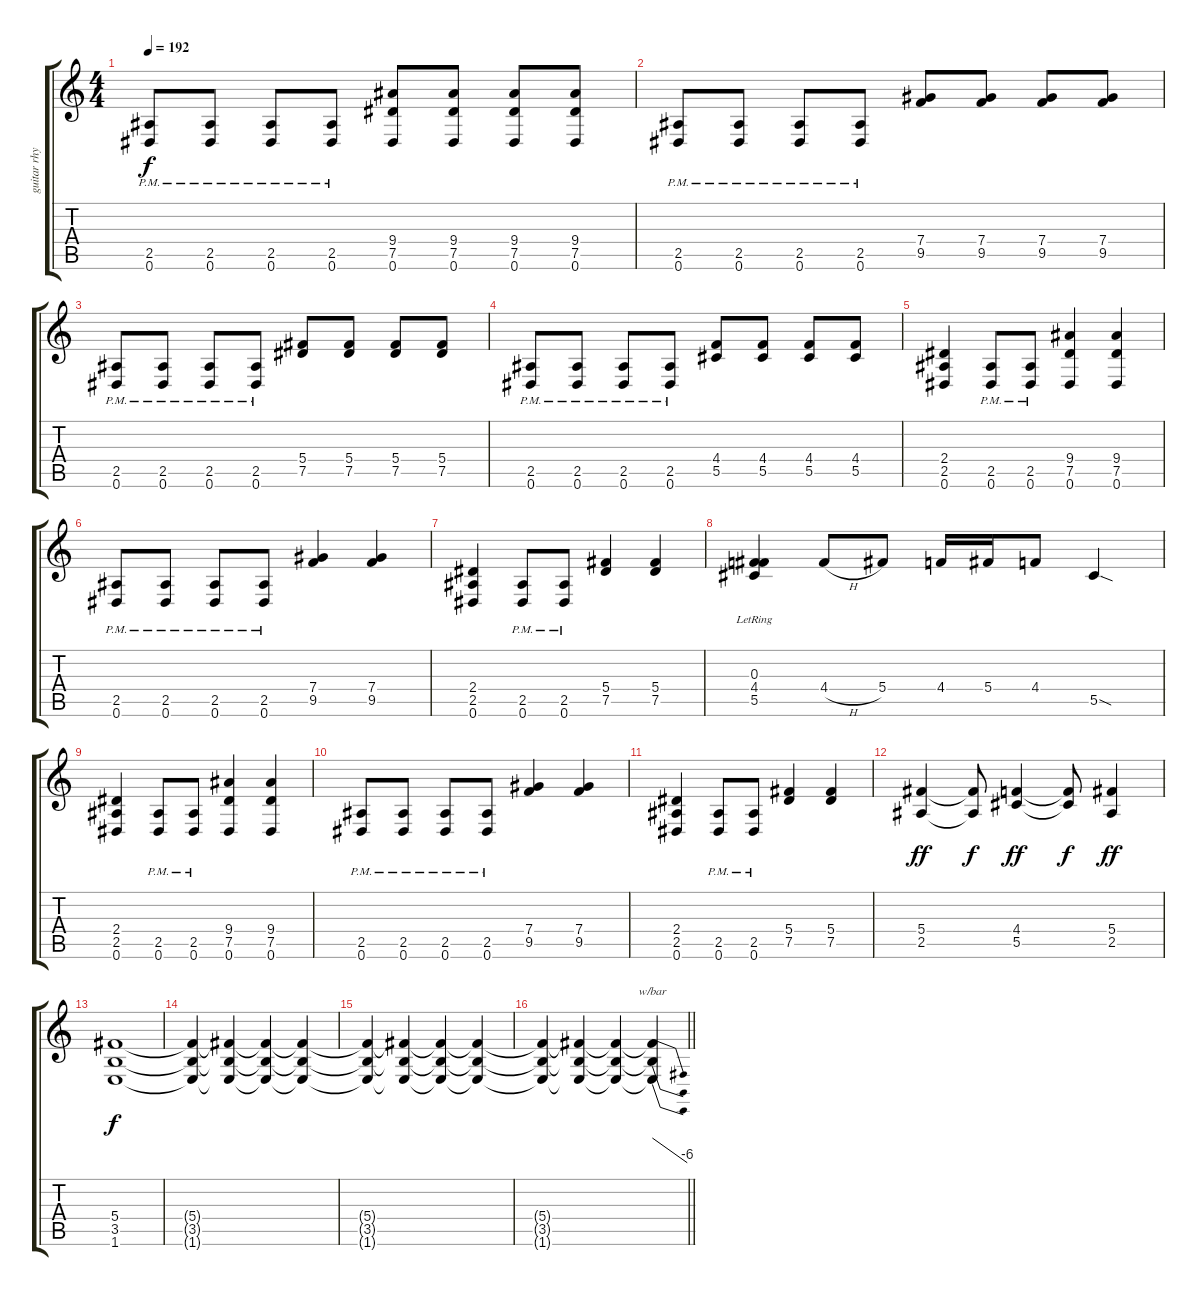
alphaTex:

\track ("guitar rhythm 2" "guitar rhy") {instrument overdrivenguitar}
\staff {score tabs}
\tuning (Eb4 Bb3 Gb3 Db3 Ab2 Eb2) {hide}
\ts (4 4)
\tempo 192
\clef g2
\ks c
(2.5{pm} 0.6{pm}).8{dy f} (2.5{pm} 0.6{pm}).8 (2.5{pm} 0.6{pm}).8 (2.5{pm} 0.6{pm}).8 (9.4 7.5 0.6).8 (9.4 7.5 0.6).8 (9.4 7.5 0.6).8 (9.4 7.5 0.6).8 |
(2.5{pm} 0.6{pm}).8 (2.5{pm} 0.6{pm}).8 (2.5{pm} 0.6{pm}).8 (2.5{pm} 0.6{pm}).8 (7.4 9.5).8 (7.4 9.5).8 (7.4 9.5).8 (7.4 9.5).8 |
(2.5{pm} 0.6{pm}).8 (2.5{pm} 0.6{pm}).8 (2.5{pm} 0.6{pm}).8 (2.5{pm} 0.6{pm}).8 (5.4 7.5).8 (5.4 7.5).8 (5.4 7.5).8 (5.4 7.5).8 |
(2.5{pm} 0.6{pm}).8 (2.5{pm} 0.6{pm}).8 (2.5{pm} 0.6{pm}).8 (2.5{pm} 0.6{pm}).8 (4.4 5.5).8 (4.4 5.5).8 (4.4 5.5).8 (4.4 5.5).8 |
(2.4 2.5 0.6).4 (2.5{pm} 0.6{pm}).8 (2.5{pm} 0.6{pm}).8 (9.4 7.5 0.6).4 (9.4 7.5 0.6).4 |
(2.5{pm} 0.6{pm}).8 (2.5{pm} 0.6{pm}).8 (2.5{pm} 0.6{pm}).8 (2.5{pm} 0.6{pm}).8 (7.4 9.5).4 (7.4 9.5).4 |
(2.4 2.5 0.6).4 (2.5{pm} 0.6{pm}).8 (2.5{pm} 0.6{pm}).8 (5.4 7.5).4 (5.4 7.5).4 |
(0.3{lr} 4.4 5.5).4 4.4{h}.8 5.4.8 4.4.16 5.4.16 4.4.8 5.5{sod}.4 |
(2.4 2.5 0.6).4 (2.5{pm} 0.6{pm}).8 (2.5{pm} 0.6{pm}).8 (9.4 7.5 0.6).4 (9.4 7.5 0.6).4 |
(2.5{pm} 0.6{pm}).8 (2.5{pm} 0.6{pm}).8 (2.5{pm} 0.6{pm}).8 (2.5{pm} 0.6{pm}).8 (7.4 9.5).4 (7.4 9.5).4 |
(2.4 2.5 0.6).4 (2.5{pm} 0.6{pm}).8 (2.5{pm} 0.6{pm}).8 (5.4 7.5).4 (5.4 7.5).4 |
(5.4 2.5).4{dy ff} (5.4{t} 2.5{t}).8{dy f} (4.4 5.5).4{dy ff} (4.4{t} 5.5{t}).8{dy f} (5.4 2.5).4{dy ff} |
(5.4 3.5 1.6).1{dy f} |
(5.4{t} 3.5{t} 1.6{t}).4 (5.4{t} 3.5{t} 1.6{t}).4 (5.4{t} 3.5{t} 1.6{t}).4 (5.4{t} 3.5{t} 1.6{t}).4 |
(5.4{t} 3.5{t} 1.6{t}).4 (5.4{t} 3.5{t} 1.6{t}).4 (5.4{t} 3.5{t} 1.6{t}).4 (5.4{t} 3.5{t} 1.6{t}).4 |
\barLineRight lightlight
(5.4{t} 3.5{t} 1.6{t}).4 (5.4{t} 3.5{t} 1.6{t}).4 (5.4{t} 3.5{t} 1.6{t}).4 (5.4{t} 3.5{t} 1.6{t}).4{tbe (dive default 0 0 60 -24)}
